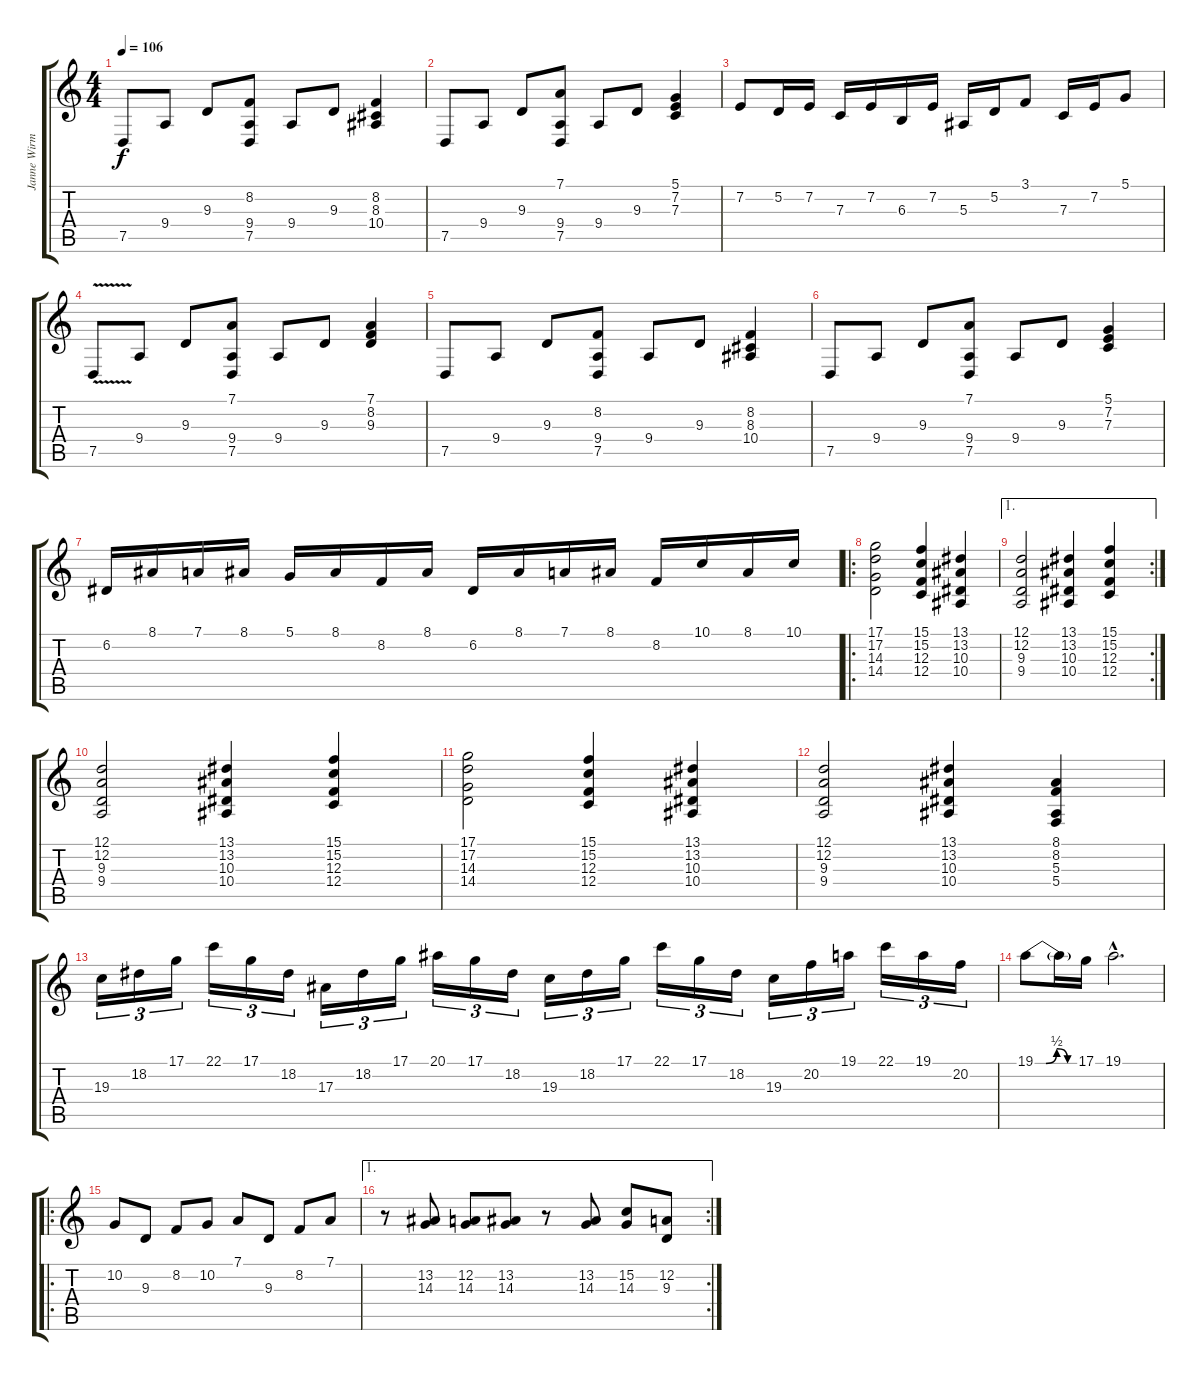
\track ("Janne Wirman" "Janne Wirm") {instrument stringensemble1}
\staff {score tabs}
\tuning (D4 A3 F3 C3 G2 D2) {hide}
\ts (4 4)
\tempo 106
\clef g2
\ks c
7.5.8{dy f} 9.4.8 9.3.8 (8.2 9.4 7.5).8 9.4.8 9.3.8 (8.2 8.3 10.4).4 |
7.5.8 9.4.8 9.3.8 (7.1 9.4 7.5).8 9.4.8 9.3.8 (5.1 7.2 7.3).4 |
7.2.8 5.2.16 7.2.16 7.3.16 7.2.16 6.3.16 7.2.16 5.3.16 5.2.16 3.1.8 7.3.16 7.2.16 5.1.8 |
7.5{v}.8{volume 16} 9.4.8 9.3.8 (7.1 9.4 7.5).8 9.4.8 9.3.8 (7.1 8.2 9.3).4 |
7.5.8 9.4.8 9.3.8 (8.2 9.4 7.5).8 9.4.8 9.3.8 (8.2 8.3 10.4).4 |
7.5.8 9.4.8 9.3.8 (7.1 9.4 7.5).8 9.4.8 9.3.8 (5.1 7.2 7.3).4 |
6.2.16{volume 16} 8.1.16 7.1.16 8.1.16 5.1.16 8.1.16 8.2.16 8.1.16 6.2.16 8.1.16 7.1.16 8.1.16 8.2.16 10.1.16 8.1.16 10.1.16 |
\ro
(17.1 17.2 14.3 14.4).2{volume 13 instrument stringensemble1} (15.1 15.2 12.3 12.4).4 (13.1 13.2 10.3 10.4).4 |
\ae 1
\rc 2
(12.1 12.2 9.3 9.4).2 (13.1 13.2 10.3 10.4).4 (15.1 15.2 12.3 12.4).4 |
(12.1 12.2 9.3 9.4).2 (13.1 13.2 10.3 10.4).4 (15.1 15.2 12.3 12.4).4 |
(17.1 17.2 14.3 14.4).2 (15.1 15.2 12.3 12.4).4 (13.1 13.2 10.3 10.4).4 |
(12.1 12.2 9.3 9.4).2 (13.1 13.2 10.3 10.4).4 (8.1 8.2 5.3 5.4).4 |
19.3.16{tu (3 2) volume 15 instrument harpsichord} 18.2.16{tu (3 2)} 17.1.16{tu (3 2)} 22.1.16{tu (3 2)} 17.1.16{tu (3 2)} 18.2.16{tu (3 2)} 17.3.16{tu (3 2)} 18.2.16{tu (3 2)} 17.1.16{tu (3 2)} 20.1.16{tu (3 2)} 17.1.16{tu (3 2)} 18.2.16{tu (3 2)} 19.3.16{tu (3 2)} 18.2.16{tu (3 2)} 17.1.16{tu (3 2)} 22.1.16{tu (3 2)} 17.1.16{tu (3 2)} 18.2.16{tu (3 2)} 19.3.16{tu (3 2)} 20.2.16{tu (3 2)} 19.1.16{tu (3 2)} 22.1.16{tu (3 2)} 19.1.16{tu (3 2)} 20.2.16{tu (3 2)} |
19.1{be (custom 0 0 15 0 30 2 45 0 60 0)}.8{volume 13 instrument stringensemble1} 19.1{t}.16 17.1.16 19.1{hac}.2{d} |
\ro
10.2.8 9.3.8 8.2.8 10.2.8 7.1.8 9.3.8 8.2.8 7.1.8 |
\ae 1
\rc 2
r.8 (13.2 14.3).8 (12.2 14.3).8 (13.2 14.3).8 r.8 (13.2 14.3).8 (15.2 14.3).8 (12.2 9.3).8
